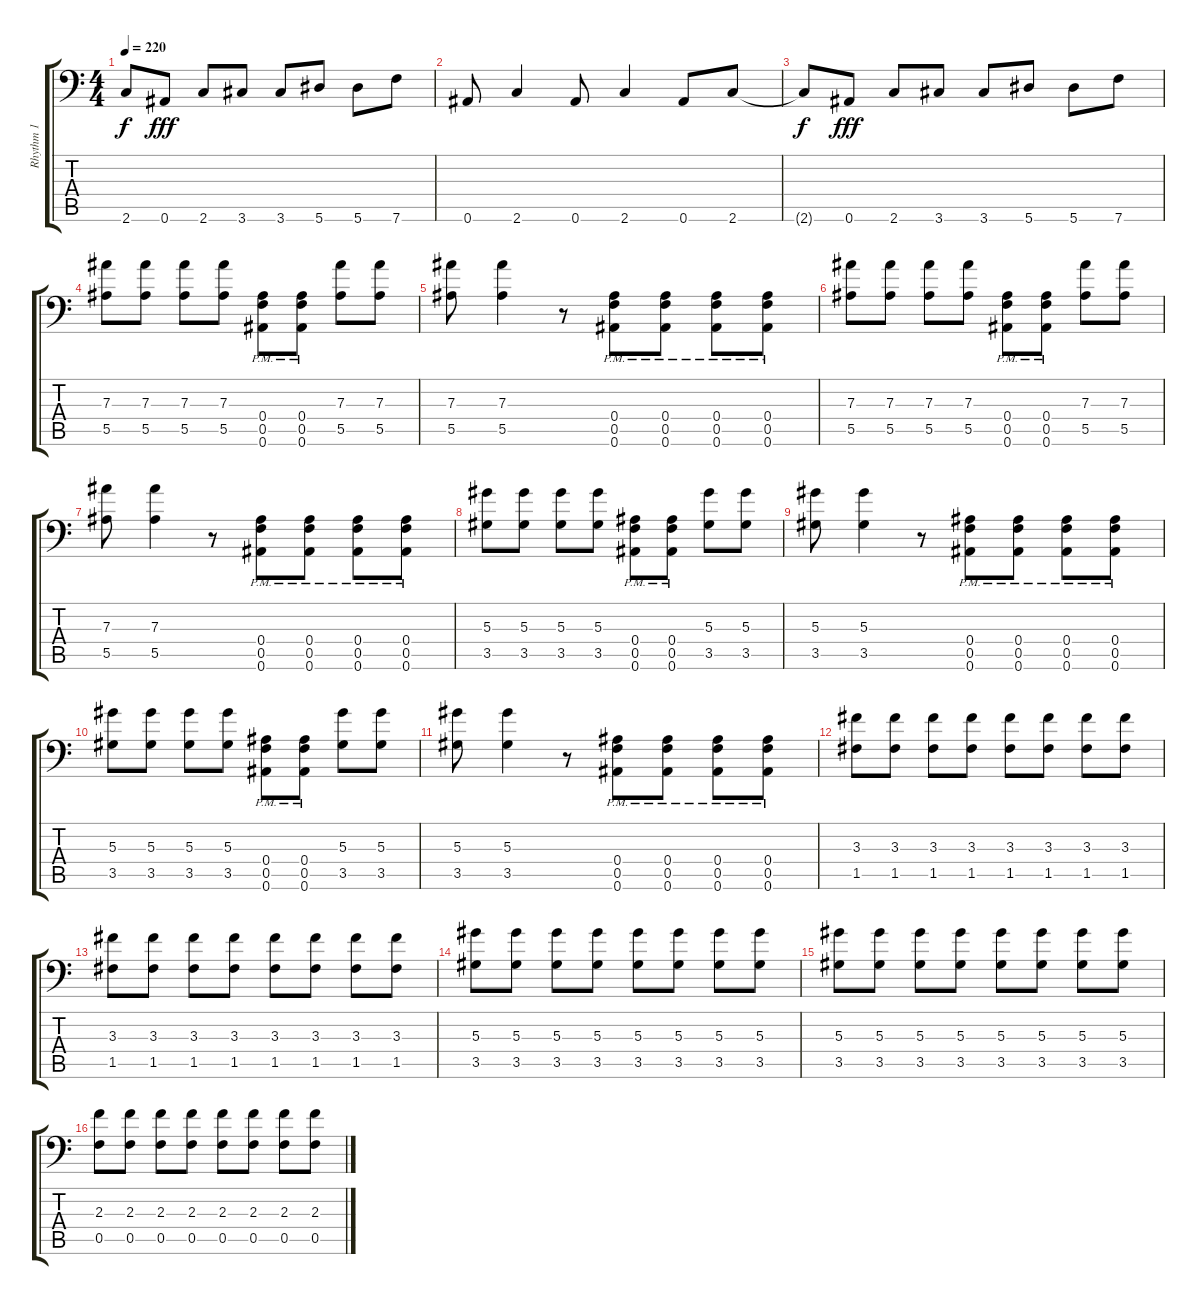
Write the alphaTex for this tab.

\track ("Rhythm 1" "Rhythm 1") {instrument distortionguitar}
\staff {score tabs}
\tuning (C4 G3 Eb3 Bb2 F2 Bb1) {hide}
\ts (4 4)
\tempo 220
\clef f4
\ks c
2.6{t}.8{dy f} 0.6.8{dy fff} 2.6.8 3.6.8 3.6.8 5.6.8 5.6.8 7.6.8 |
0.6.8 2.6.4 0.6.8 2.6.4 0.6.8 2.6.8 |
2.6{t}.8{dy f} 0.6.8{dy fff} 2.6.8 3.6.8 3.6.8 5.6.8 5.6.8 7.6.8 |
(7.3 5.5).8 (7.3 5.5).8 (7.3 5.5).8 (7.3 5.5).8 (0.4{pm} 0.5{pm} 0.6{pm}).8 (0.4{pm} 0.5{pm} 0.6{pm}).8 (7.3 5.5).8 (7.3 5.5).8 |
(7.3 5.5).8 (7.3 5.5).4 r.8 (0.4{pm} 0.5{pm} 0.6{pm}).8 (0.4{pm} 0.5{pm} 0.6{pm}).8 (0.4{pm} 0.5{pm} 0.6{pm}).8 (0.4{pm} 0.5{pm} 0.6{pm}).8 |
(7.3 5.5).8 (7.3 5.5).8 (7.3 5.5).8 (7.3 5.5).8 (0.4{pm} 0.5{pm} 0.6{pm}).8 (0.4{pm} 0.5{pm} 0.6{pm}).8 (7.3 5.5).8 (7.3 5.5).8 |
(7.3 5.5).8 (7.3 5.5).4 r.8 (0.4{pm} 0.5{pm} 0.6{pm}).8 (0.4{pm} 0.5{pm} 0.6{pm}).8 (0.4{pm} 0.5{pm} 0.6{pm}).8 (0.4{pm} 0.5{pm} 0.6{pm}).8 |
(5.3 3.5).8 (5.3 3.5).8 (5.3 3.5).8 (5.3 3.5).8 (0.4{pm} 0.5{pm} 0.6{pm}).8 (0.4{pm} 0.5{pm} 0.6{pm}).8 (5.3 3.5).8 (5.3 3.5).8 |
(5.3 3.5).8 (5.3 3.5).4 r.8 (0.4{pm} 0.5{pm} 0.6{pm}).8 (0.4{pm} 0.5{pm} 0.6{pm}).8 (0.4{pm} 0.5{pm} 0.6{pm}).8 (0.4{pm} 0.5{pm} 0.6{pm}).8 |
(5.3 3.5).8 (5.3 3.5).8 (5.3 3.5).8 (5.3 3.5).8 (0.4{pm} 0.5{pm} 0.6{pm}).8 (0.4{pm} 0.5{pm} 0.6{pm}).8 (5.3 3.5).8 (5.3 3.5).8 |
(5.3 3.5).8 (5.3 3.5).4 r.8 (0.4{pm} 0.5{pm} 0.6{pm}).8 (0.4{pm} 0.5{pm} 0.6{pm}).8 (0.4{pm} 0.5{pm} 0.6{pm}).8 (0.4{pm} 0.5{pm} 0.6{pm}).8 |
(3.3 1.5).8 (3.3 1.5).8 (3.3 1.5).8 (3.3 1.5).8 (3.3 1.5).8 (3.3 1.5).8 (3.3 1.5).8 (3.3 1.5).8 |
(3.3 1.5).8 (3.3 1.5).8 (3.3 1.5).8 (3.3 1.5).8 (3.3 1.5).8 (3.3 1.5).8 (3.3 1.5).8 (3.3 1.5).8 |
(5.3 3.5).8 (5.3 3.5).8 (5.3 3.5).8 (5.3 3.5).8 (5.3 3.5).8 (5.3 3.5).8 (5.3 3.5).8 (5.3 3.5).8 |
(5.3 3.5).8 (5.3 3.5).8 (5.3 3.5).8 (5.3 3.5).8 (5.3 3.5).8 (5.3 3.5).8 (5.3 3.5).8 (5.3 3.5).8 |
(2.3 0.5).8 (2.3 0.5).8 (2.3 0.5).8 (2.3 0.5).8 (2.3 0.5).8 (2.3 0.5).8 (2.3 0.5).8 (2.3 0.5).8
